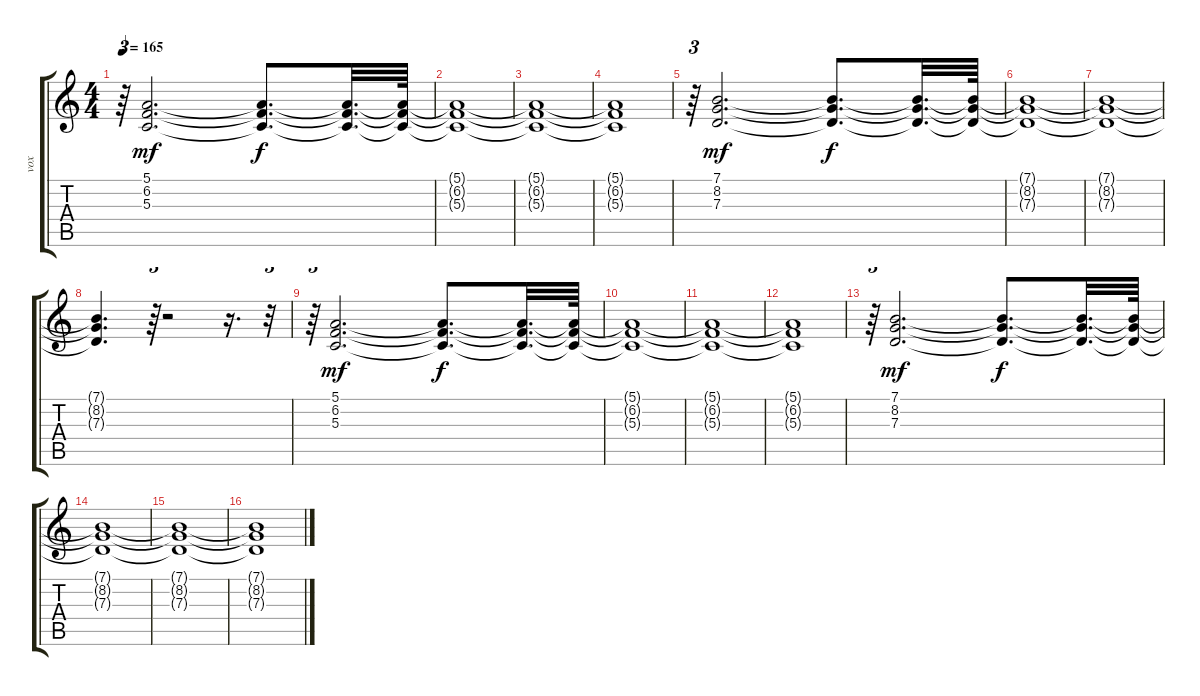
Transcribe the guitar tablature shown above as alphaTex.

\track ("vox" "vox") {instrument pad4choir}
\staff {score tabs}
\tuning (E4 B3 G3 D3 A2 E2) {hide}
\ts (4 4)
\tempo 165
\clef g2
\ks c
r.64{tu (3 2) dy f} (5.1 6.2 5.3).2{d dy mf} (5.1{t} 6.2{t} 5.3{t}).8{d dy f} (5.1{t} 6.2{t} 5.3{t}).32{d} (5.1{t} 6.2{t} 5.3{t}).64 |
(5.1{t} 6.2{t} 5.3{t}).1 |
(5.1{t} 6.2{t} 5.3{t}).1 |
(5.1{t} 6.2{t} 5.3{t}).1 |
r.64{tu (3 2)} (7.1 8.2 7.3).2{d dy mf} (7.1{t} 8.2{t} 7.3{t}).8{d dy f} (7.1{t} 8.2{t} 7.3{t}).32{d} (7.1{t} 8.2{t} 7.3{t}).64 |
(7.1{t} 8.2{t} 7.3{t}).1 |
(7.1{t} 8.2{t} 7.3{t}).1 |
(7.1{t} 8.2{t} 7.3{t}).4{d} r.64{tu (3 2)} r.2 r.16{d} r.32{tu (3 2)} |
r.64{tu (3 2)} (5.1 6.2 5.3).2{d dy mf} (5.1{t} 6.2{t} 5.3{t}).8{d dy f} (5.1{t} 6.2{t} 5.3{t}).32{d} (5.1{t} 6.2{t} 5.3{t}).64 |
(5.1{t} 6.2{t} 5.3{t}).1 |
(5.1{t} 6.2{t} 5.3{t}).1 |
(5.1{t} 6.2{t} 5.3{t}).1 |
r.64{tu (3 2)} (7.1 8.2 7.3).2{d dy mf} (7.1{t} 8.2{t} 7.3{t}).8{d dy f} (7.1{t} 8.2{t} 7.3{t}).32{d} (7.1{t} 8.2{t} 7.3{t}).64 |
(7.1{t} 8.2{t} 7.3{t}).1 |
(7.1{t} 8.2{t} 7.3{t}).1 |
(7.1{t} 8.2{t} 7.3{t}).1
